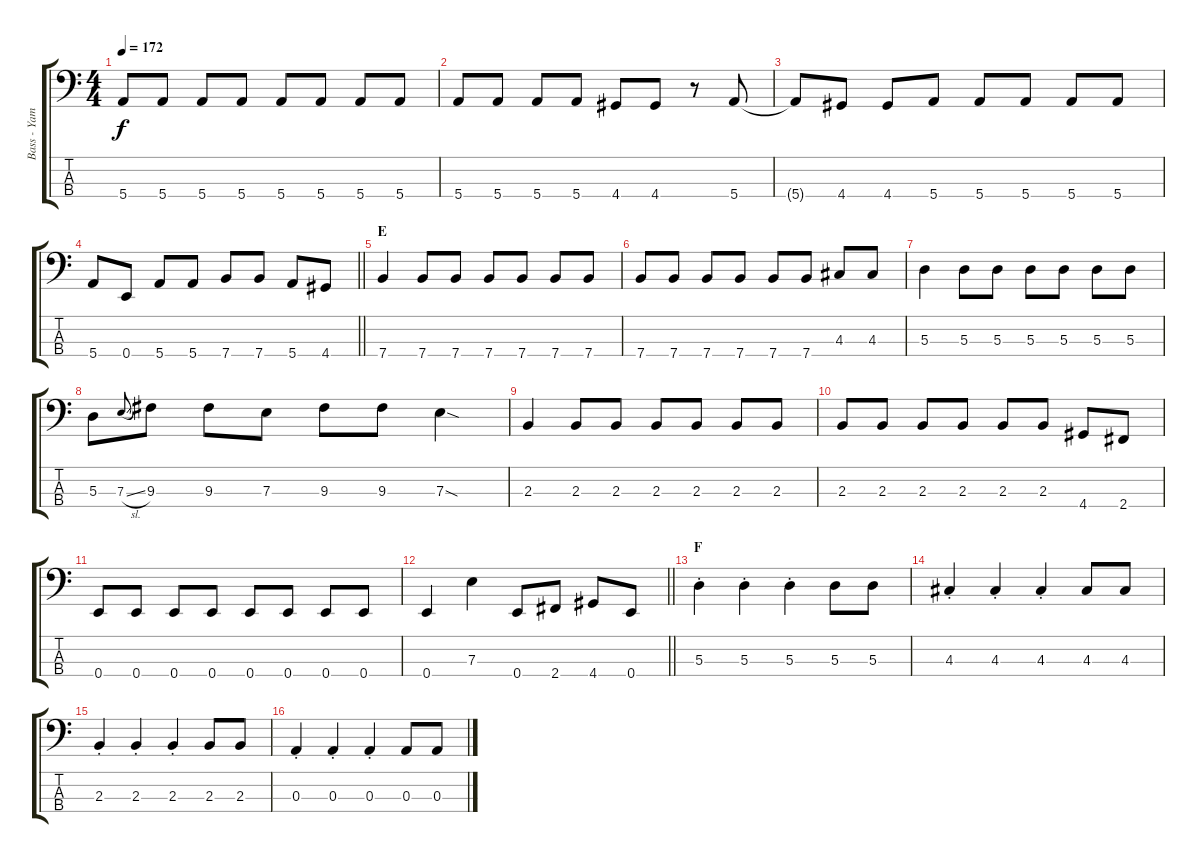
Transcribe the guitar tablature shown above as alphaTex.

\track ("Bass - Yamada" "Bass - Yam") {instrument electricbasspick}
\staff {score tabs}
\tuning (G2 D2 A1 E1) {hide}
\ts (4 4)
\tempo 172
\clef f4
\ks c
5.4.8{dy f} 5.4.8 5.4.8 5.4.8 5.4.8 5.4.8 5.4.8 5.4.8 |
5.4.8 5.4.8 5.4.8 5.4.8 4.4.8 4.4.8 r.8 5.4.8 |
5.4{t}.8 4.4.8 4.4.8 5.4.8 5.4.8 5.4.8 5.4.8 5.4.8 |
\barLineRight lightlight
5.4.8 0.4.8 5.4.8 5.4.8 7.4.8 7.4.8 5.4.8 4.4.8 |
\section ("" "E")
7.4.4 7.4.8 7.4.8 7.4.8 7.4.8 7.4.8 7.4.8 |
7.4.8 7.4.8 7.4.8 7.4.8 7.4.8 7.4.8 4.3.8 4.3.8 |
5.3.4 5.3.8 5.3.8 5.3.8 5.3.8 5.3.8 5.3.8 |
5.3.8 7.3{sl}.8{gr onbeat} 9.3.8 9.3.8 7.3.8 9.3.8 9.3.8 7.3{sod}.4 |
2.3.4 2.3.8 2.3.8 2.3.8 2.3.8 2.3.8 2.3.8 |
2.3.8 2.3.8 2.3.8 2.3.8 2.3.8 2.3.8 4.4.8 2.4.8 |
0.4.8 0.4.8 0.4.8 0.4.8 0.4.8 0.4.8 0.4.8 0.4.8 |
\barLineRight lightlight
0.4.4 7.3.4 0.4.8 2.4.8 4.4.8 0.4.8 |
\section ("" "F")
5.3{st}.4 5.3{st}.4 5.3{st}.4 5.3.8 5.3.8 |
4.3{st}.4 4.3{st}.4 4.3{st}.4 4.3.8 4.3.8 |
2.3{st}.4 2.3{st}.4 2.3{st}.4 2.3.8 2.3.8 |
0.3{st}.4 0.3{st}.4 0.3{st}.4 0.3.8 0.3.8
